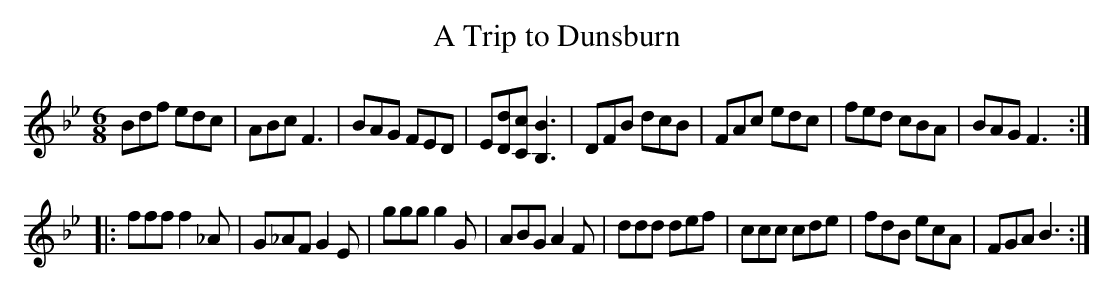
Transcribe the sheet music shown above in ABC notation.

X:1
T:Trip to Dunsburn, A
M:6/8
L:1/8
K:Bb
Bdf edc | ABc F3 | BAG FED | E[Dd][Cc] [B,3B3] | DFB dcB | FAc edc | fed cBA | BAG F3 :|
|: fff f2_A | G_AF G2E | ggg g2G | ABG A2F | ddd def | ccc cde | fdB ecA | FGA B3 :|
